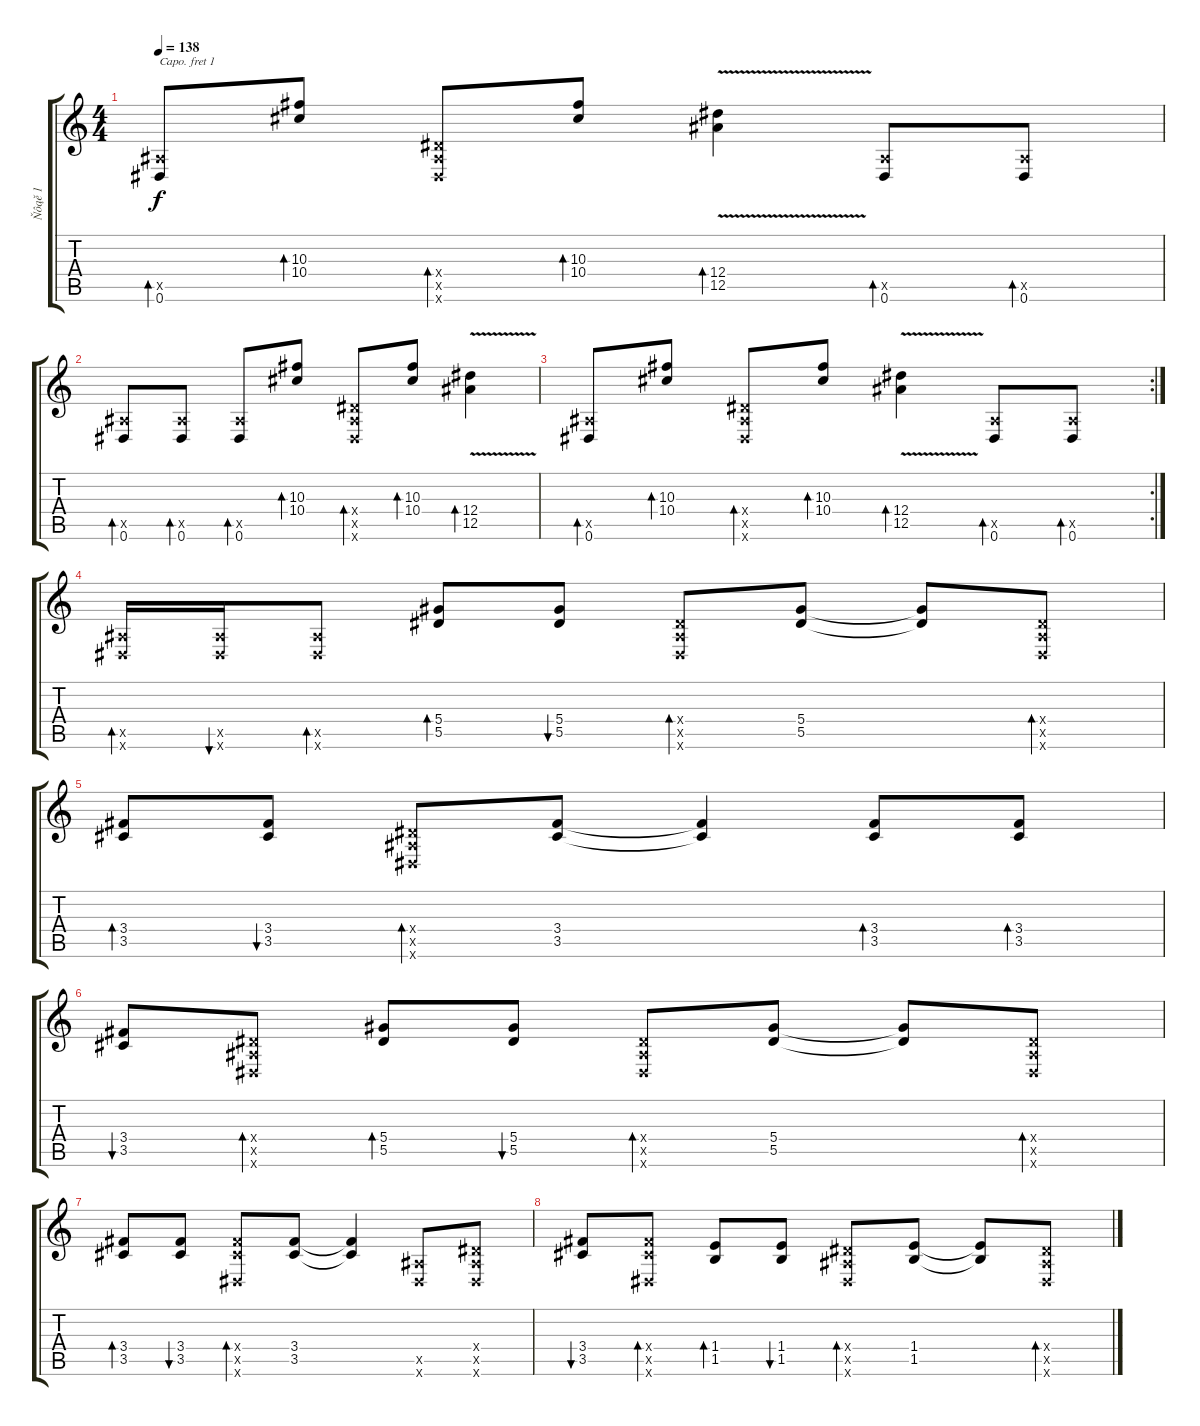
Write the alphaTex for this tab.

\track ("Ňôąě 1" "Ňôąě 1") {instrument acousticguitarsteel}
\staff {score tabs}
\capo 1
\tuning (E4 B3 G3 D3 A2 D2) {hide}
\ts (4 4)
\tempo 138
\clef g2
\ks c
(0.5{x} 0.6).8{bd 240 dy f} (10.3 10.4).8{bd 240} (0.4{x} 0.5{x} 0.6{x}).8{bd 240} (10.3 10.4).8{bd 240} (12.4{v} 12.5).4{bd 480} (0.5{x} 0.6).8{bd 480} (0.5{x} 0.6).8{bd 480} |
(0.5{x} 0.6).8{bd 480} (0.5{x} 0.6).8{bd 480} (0.5{x} 0.6).8{bd 240} (10.3 10.4).8{bd 240} (0.4{x} 0.5{x} 0.6{x}).8{bd 240} (10.3 10.4).8{bd 240} (12.4{v} 12.5).4{bd 480} |
\rc 2
(0.5{x} 0.6).8{bd 240} (10.3 10.4).8{bd 240} (0.4{x} 0.5{x} 0.6{x}).8{bd 240} (10.3 10.4).8{bd 240} (12.4{v} 12.5).4{bd 480} (0.5{x} 0.6).8{bd 480} (0.5{x} 0.6).8{bd 480} |
(0.5{x} 0.6{x}).16{bd 120} (0.5{x} 0.6{x}).16{bu 120} (0.5{x} 0.6{x}).8{bd 240} (5.4 5.5).8{bd 240} (5.4 5.5).8{bu 240} (0.4{x} 0.5{x} 0.6{x}).8{bd 240} (5.4 5.5).8 (5.4{t} 5.5{t}).8 (0.4{x} 0.5{x} 0.6{x}).8{bd 240} |
(3.4 3.5).8{bd 240} (3.4 3.5).8{bu 240} (0.4{x} 0.5{x} 0.6{x}).8{bd 240} (3.4 3.5).8 (3.4{t} 3.5{t}).4 (3.4 3.5).8{bd 240} (3.4 3.5).8{bd 240} |
(3.4 3.5).8{bu 240} (0.4{x} 0.5{x} 0.6{x}).8{bd 240} (5.4 5.5).8{bd 240} (5.4 5.5).8{bu 240} (0.4{x} 0.5{x} 0.6{x}).8{bd 240} (5.4 5.5).8 (5.4{t} 5.5{t}).8 (0.4{x} 0.5{x} 0.6{x}).8{bd 240} |
(3.4 3.5).8{bd 240} (3.4 3.5).8{bu 240} (3.4{x} 3.5{x} 0.6{x}).8{bd 240} (3.4 3.5).8 (3.4{t} 3.5{t}).4 (0.5{x} 0.6{x}).8 (0.4{x} 0.5{x} 0.6{x}).8 |
(3.4 3.5).8{bu 240} (3.4{x} 3.5{x} 0.6{x}).8{bd 240} (1.4 1.5).8{bd 240} (1.4 1.5).8{bu 240} (0.4{x} 0.5{x} 0.6{x}).8{bd 240} (1.4 1.5).8 (1.4{t} 1.5{t}).8 (0.4{x} 0.5{x} 0.6{x}).8{bd 240}
